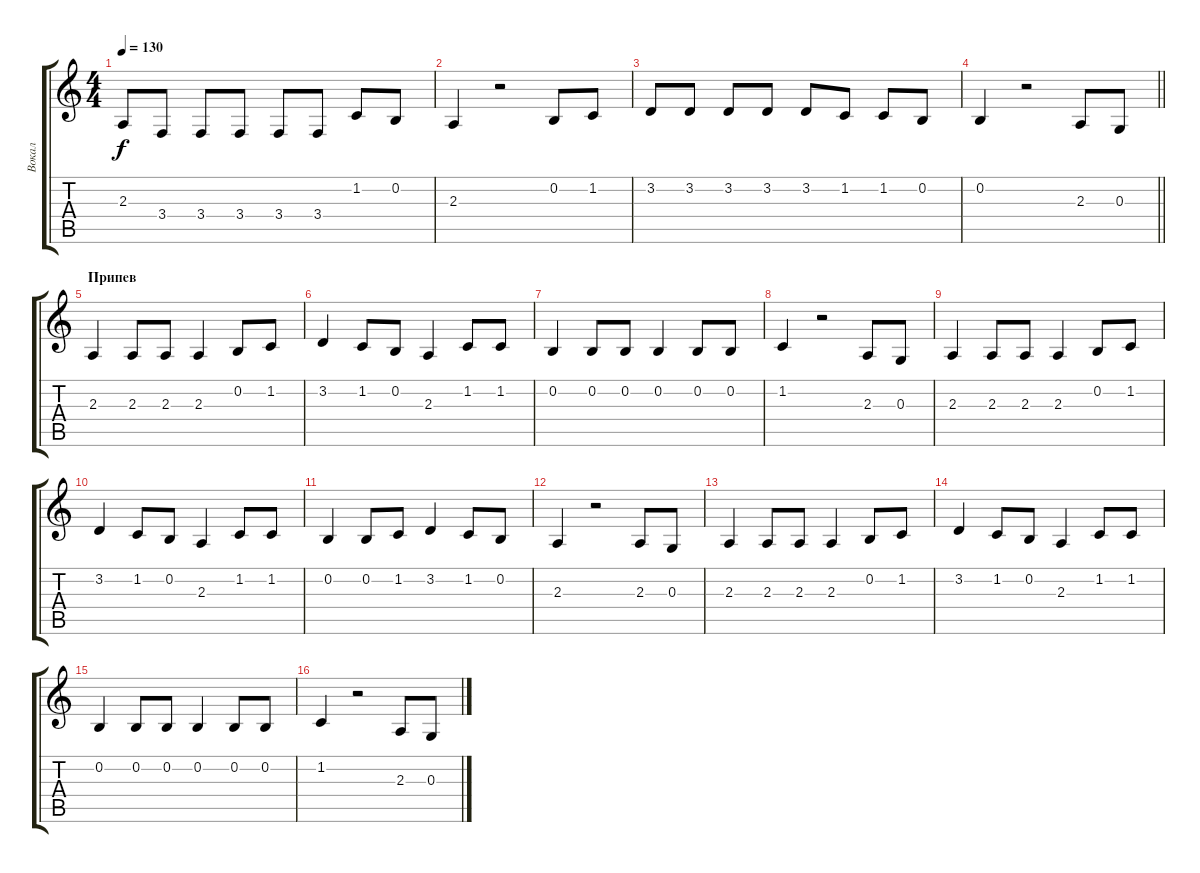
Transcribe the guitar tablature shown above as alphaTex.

\track ("Вокал" "Вокал") {instrument lead6voice}
\staff {score tabs}
\tuning (E4 B3 G3 D3 A2 E2) {hide}
\ts (4 4)
\tempo 130
\clef g2
\ks c
2.3.8{dy f} 3.4.8 3.4.8 3.4.8 3.4.8 3.4.8 1.2.8 0.2.8 |
2.3.4 r.2 0.2.8 1.2.8 |
3.2.8 3.2.8 3.2.8 3.2.8 3.2.8 1.2.8 1.2.8 0.2.8 |
\barLineRight lightlight
0.2.4 r.2 2.3.8 0.3.8 |
\section ("" "Припев")
2.3.4 2.3.8 2.3.8 2.3.4 0.2.8 1.2.8 |
3.2.4 1.2.8 0.2.8 2.3.4 1.2.8 1.2.8 |
0.2.4 0.2.8 0.2.8 0.2.4 0.2.8 0.2.8 |
1.2.4 r.2 2.3.8 0.3.8 |
2.3.4 2.3.8 2.3.8 2.3.4 0.2.8 1.2.8 |
3.2.4 1.2.8 0.2.8 2.3.4 1.2.8 1.2.8 |
0.2.4 0.2.8 1.2.8 3.2.4 1.2.8 0.2.8 |
2.3.4 r.2 2.3.8 0.3.8 |
2.3.4 2.3.8 2.3.8 2.3.4 0.2.8 1.2.8 |
3.2.4 1.2.8 0.2.8 2.3.4 1.2.8 1.2.8 |
0.2.4 0.2.8 0.2.8 0.2.4 0.2.8 0.2.8 |
1.2.4 r.2 2.3.8 0.3.8
